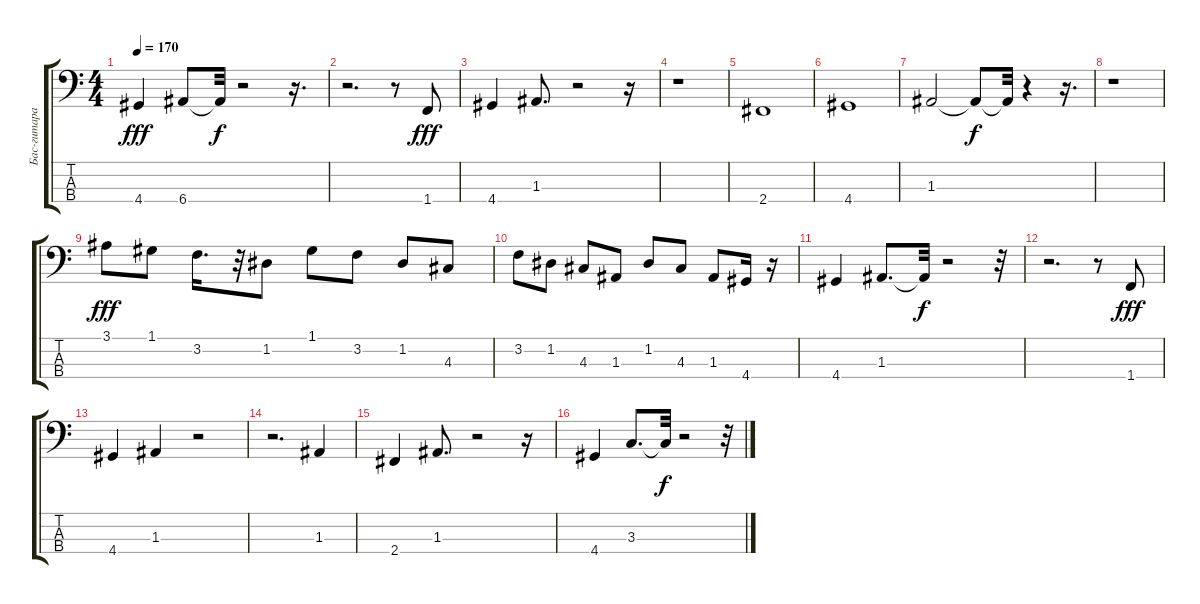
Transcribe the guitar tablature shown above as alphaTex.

\track ("Бас-гитара" "Бас-гитара") {instrument electricbassfinger}
\staff {score tabs}
\tuning (G2 D2 A1 E1) {hide}
\ts (4 4)
\tempo 170
\clef f4
\ks c
4.4.4{dy fff} 6.4.8 6.4{t}.32{dy f} r.2 r.16{d} |
r.2{d} r.8 1.4.8{dy fff} |
4.4.4 1.3.8{d} r.2 r.16 |
r.1 |
2.4.1 |
4.4.1 |
1.3.2 1.3{t}.8{dy f} 1.3{t}.32 r.4 r.16{d} |
r.1 |
3.1.8{dy fff} 1.1.8 3.2.16{d} r.32 1.2.8 1.1.8 3.2.8 1.2.8 4.3.8 |
3.2.8 1.2.8 4.3.8 1.3.8 1.2.8 4.3.8 1.3.8 4.4.16 r.16 |
4.4.4 1.3.8{d} 1.3{t}.32{dy f} r.2 r.32 |
r.2{d} r.8 1.4.8{dy fff} |
4.4.4 1.3.4 r.2 |
r.2{d} 1.3.4 |
2.4.4 1.3.8{d} r.2 r.16 |
4.4.4 3.3.8{d} 3.3{t}.32{dy f} r.2 r.32
